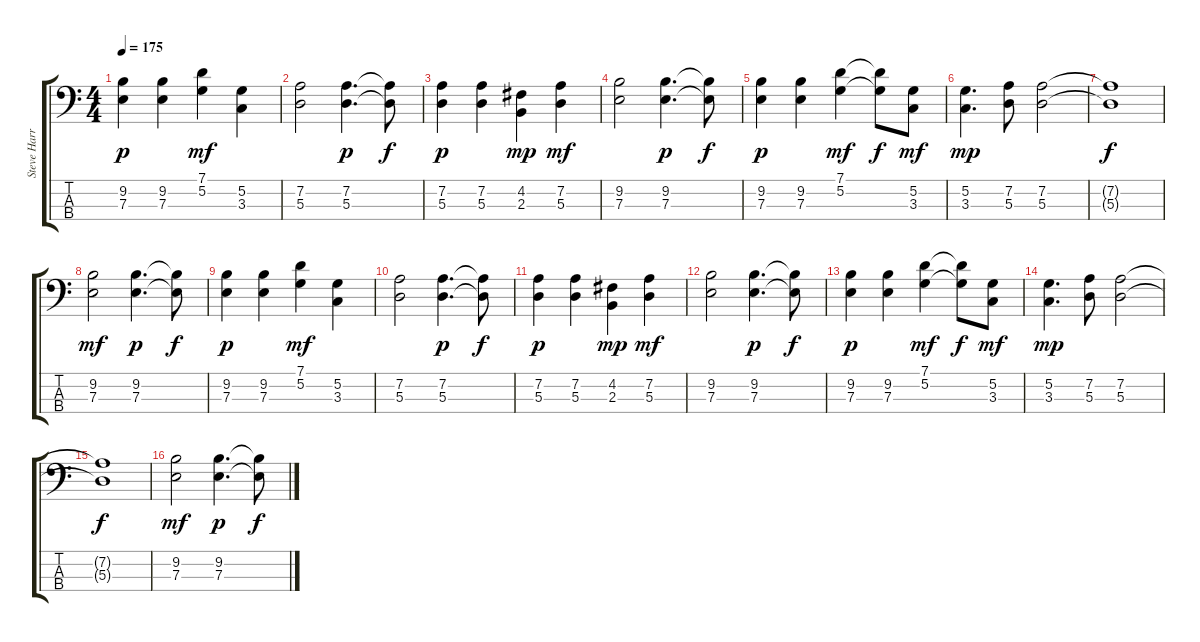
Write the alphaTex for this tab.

\track ("Steve Harris" "Steve Harr") {instrument electricbassfinger}
\staff {score tabs}
\tuning (G2 D2 A1 E1) {hide}
\ts (4 4)
\tempo 175
\clef f4
\ks c
(9.2 7.3).4{dy p} (9.2 7.3).4 (7.1 5.2).4{dy mf} (5.2 3.3).4 |
(7.2 5.3).2 (7.2 5.3).4{d dy p} (7.2{t} 5.3{t}).8{dy f} |
(7.2 5.3).4{dy p} (7.2 5.3).4 (4.2 2.3).4{dy mp} (7.2 5.3).4{dy mf} |
(9.2 7.3).2 (9.2 7.3).4{d dy p} (9.2{t} 7.3{t}).8{dy f} |
(9.2 7.3).4{dy p} (9.2 7.3).4 (7.1 5.2).4{dy mf} (7.1{t} 5.2{t}).8{dy f} (5.2 3.3).8{dy mf} |
(5.2 3.3).4{d dy mp} (7.2 5.3).8 (7.2 5.3).2 |
(7.2{t} 5.3{t}).1{dy f} |
(9.2 7.3).2{dy mf} (9.2 7.3).4{d dy p} (9.2{t} 7.3{t}).8{dy f} |
(9.2 7.3).4{dy p} (9.2 7.3).4 (7.1 5.2).4{dy mf} (5.2 3.3).4 |
(7.2 5.3).2 (7.2 5.3).4{d dy p} (7.2{t} 5.3{t}).8{dy f} |
(7.2 5.3).4{dy p} (7.2 5.3).4 (4.2 2.3).4{dy mp} (7.2 5.3).4{dy mf} |
(9.2 7.3).2 (9.2 7.3).4{d dy p} (9.2{t} 7.3{t}).8{dy f} |
(9.2 7.3).4{dy p} (9.2 7.3).4 (7.1 5.2).4{dy mf} (7.1{t} 5.2{t}).8{dy f} (5.2 3.3).8{dy mf} |
(5.2 3.3).4{d dy mp} (7.2 5.3).8 (7.2 5.3).2 |
(7.2{t} 5.3{t}).1{dy f} |
(9.2 7.3).2{dy mf} (9.2 7.3).4{d dy p} (9.2{t} 7.3{t}).8{dy f}
